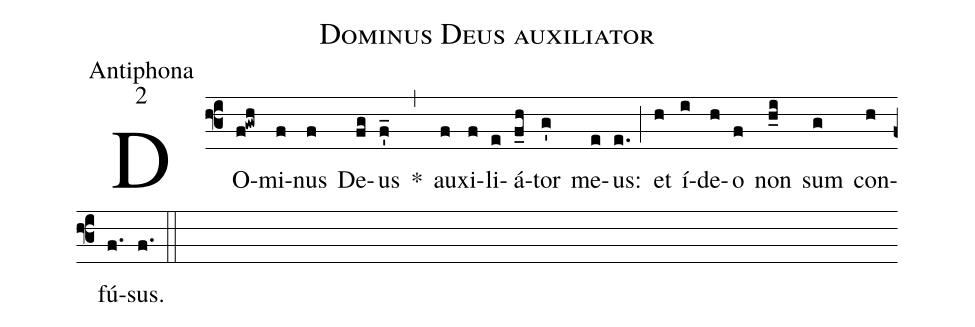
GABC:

name:Dominus Deus auxiliator;
office-part:Antiphona;
mode:2;
%%
(f3) DO(f!gwh)mi(f)nus(f) De(fg)us(f'_) *(,) au(f)xi(f)li(e)á(f_h)tor(g') me(e)us:(e.) (;) et(h) í(i)de(h)o(f) non(h_i) sum(g) con(h)fú(f.)sus.(f.) (::)
